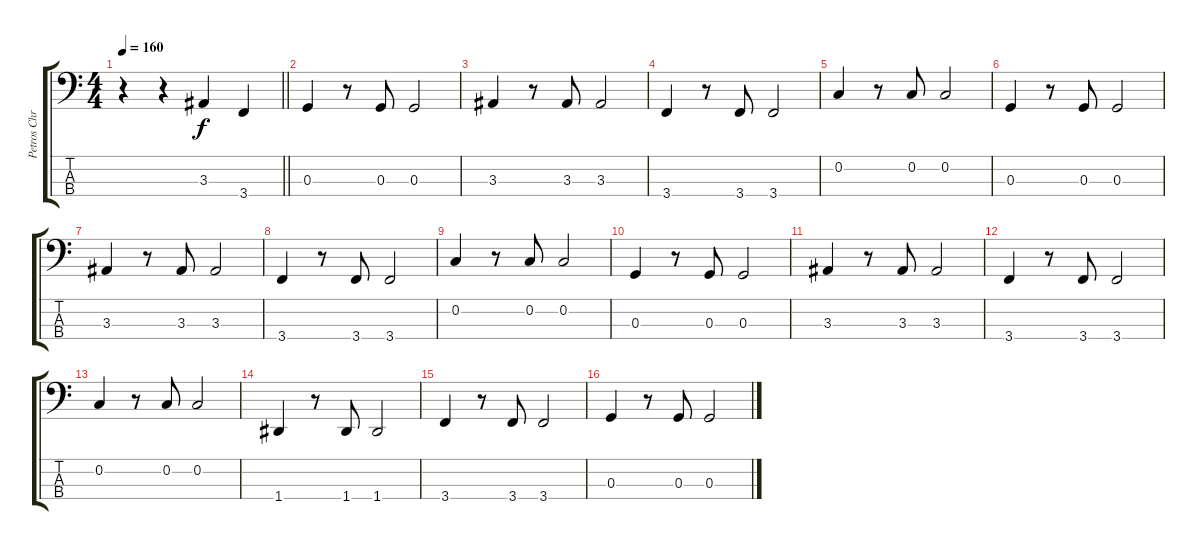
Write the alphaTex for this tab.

\track ("Petros Christo" "Petros Chr") {instrument electricbasspick}
\staff {score tabs}
\tuning (F2 C2 G1 D1) {hide}
\ts (4 4)
\tempo 160
\clef f4
\barLineRight lightlight
\ks aminor
r.4{dy f instrument electricbasspick} r.4 3.3.4 3.4.4 |
\section ("" "")
0.3.4 r.8 0.3.8 0.3.2 |
3.3.4 r.8 3.3.8 3.3.2 |
3.4.4 r.8 3.4.8 3.4.2 |
0.2.4 r.8 0.2.8 0.2.2 |
0.3.4 r.8 0.3.8 0.3.2 |
3.3.4 r.8 3.3.8 3.3.2 |
3.4.4 r.8 3.4.8 3.4.2 |
0.2.4 r.8 0.2.8 0.2.2 |
0.3.4 r.8 0.3.8 0.3.2 |
3.3.4 r.8 3.3.8 3.3.2 |
3.4.4 r.8 3.4.8 3.4.2 |
0.2.4 r.8 0.2.8 0.2.2 |
1.4.4 r.8 1.4.8 1.4.2 |
3.4.4 r.8 3.4.8 3.4.2 |
0.3.4 r.8 0.3.8 0.3.2
